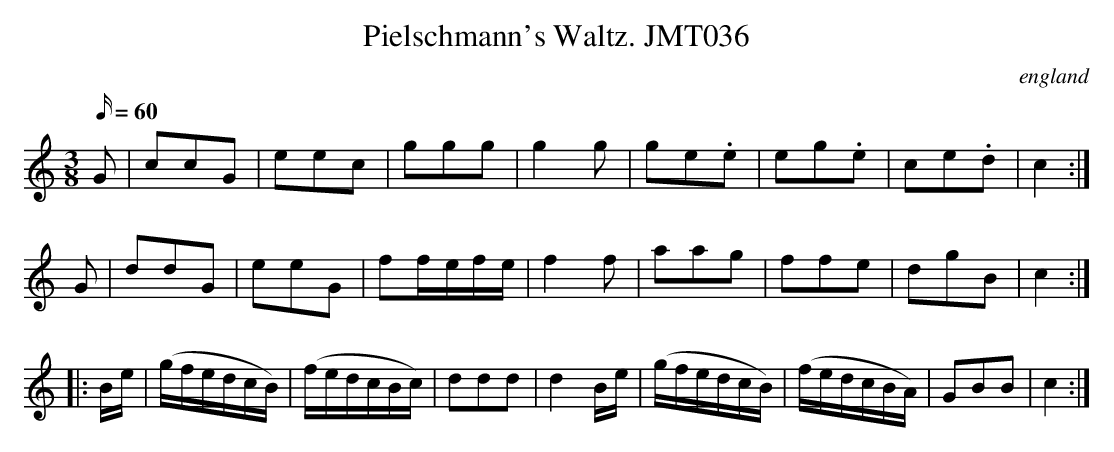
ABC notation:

X:1
T:Pielschmann's Waltz. JMT036
O:england
M:3/8
L:1/16
Q:60
K:C
G2-|c2c2G2-|e2e2c2-|g2g2g2|g4g2|g2-e2.e2|e2-g2.e2|c2-e2.d2|c4:|
G2-|d2d2G2-|e2e2G2|f2f-ef-e|f4f2|a2a2g2|f2f2e2|d2-g2B2|c4:|
|:Be|(gfedcB)|(fedcBc)|d2d2d2|d4Be|(gfedcB)|(fedcBA)|G2B2B2|c4:|]
